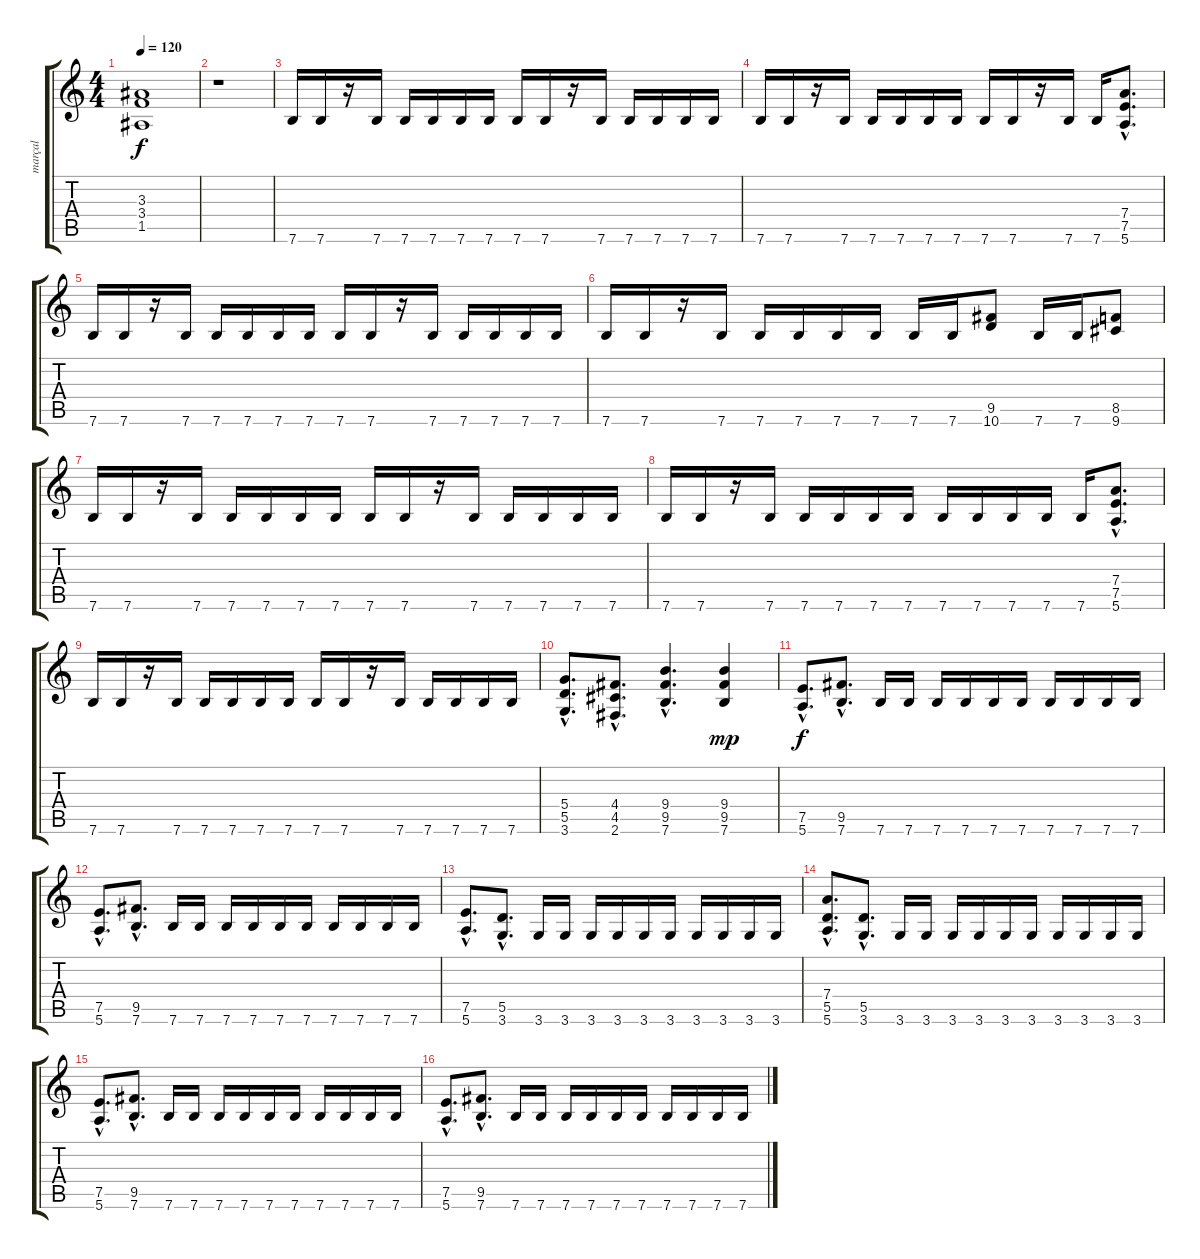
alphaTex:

\track ("marçal" "marçal") {instrument distortionguitar}
\staff {score tabs}
\tuning (E4 B3 G3 D3 A2 E2) {hide}
\ts (4 4)
\tempo 120
\clef g2
\ks c
(3.3 3.4 1.5).1{dy f} |
r.1 |
7.6.16 7.6.16 r.16 7.6.16 7.6.16 7.6.16 7.6.16 7.6.16 7.6.16 7.6.16 r.16 7.6.16 7.6.16 7.6.16 7.6.16 7.6.16 |
7.6.16 7.6.16 r.16 7.6.16 7.6.16 7.6.16 7.6.16 7.6.16 7.6.16 7.6.16 r.16 7.6.16 7.6.16 (7.4{hac} 7.5{hac} 5.6{hac}).8{d} |
7.6.16 7.6.16 r.16 7.6.16 7.6.16 7.6.16 7.6.16 7.6.16 7.6.16 7.6.16 r.16 7.6.16 7.6.16 7.6.16 7.6.16 7.6.16 |
7.6.16 7.6.16 r.16 7.6.16 7.6.16 7.6.16 7.6.16 7.6.16 7.6.16 7.6.16 (9.5 10.6).8 7.6.16 7.6.16 (8.5 9.6).8 |
7.6.16 7.6.16 r.16 7.6.16 7.6.16 7.6.16 7.6.16 7.6.16 7.6.16 7.6.16 r.16 7.6.16 7.6.16 7.6.16 7.6.16 7.6.16 |
7.6.16 7.6.16 r.16 7.6.16 7.6.16 7.6.16 7.6.16 7.6.16 7.6.16 7.6.16 7.6.16 7.6.16 7.6.16 (7.4{hac} 7.5{hac} 5.6{hac}).8{d} |
7.6.16 7.6.16 r.16 7.6.16 7.6.16 7.6.16 7.6.16 7.6.16 7.6.16 7.6.16 r.16 7.6.16 7.6.16 7.6.16 7.6.16 7.6.16 |
(5.4{hac} 5.5{hac} 3.6{hac}).8{d} (4.4{hac} 4.5{hac} 2.6{hac}).8{d} (9.4{hac} 9.5{hac} 7.6{hac}).4{d} (9.4 9.5 7.6).4{dy mp} |
(7.5{hac} 5.6{hac}).8{d dy f} (9.5{hac} 7.6{hac}).8{d} 7.6.16 7.6.16 7.6.16 7.6.16 7.6.16 7.6.16 7.6.16 7.6.16 7.6.16 7.6.16 |
(7.5{hac} 5.6{hac}).8{d} (9.5{hac} 7.6{hac}).8{d} 7.6.16 7.6.16 7.6.16 7.6.16 7.6.16 7.6.16 7.6.16 7.6.16 7.6.16 7.6.16 |
(7.5{hac} 5.6{hac}).8{d} (5.5{hac} 3.6{hac}).8{d} 3.6.16 3.6.16 3.6.16 3.6.16 3.6.16 3.6.16 3.6.16 3.6.16 3.6.16 3.6.16 |
(7.4{hac} 5.5{hac} 5.6{hac}).8{d} (5.5{hac} 3.6{hac}).8{d} 3.6.16 3.6.16 3.6.16 3.6.16 3.6.16 3.6.16 3.6.16 3.6.16 3.6.16 3.6.16 |
(7.5{hac} 5.6{hac}).8{d} (9.5{hac} 7.6{hac}).8{d} 7.6.16 7.6.16 7.6.16 7.6.16 7.6.16 7.6.16 7.6.16 7.6.16 7.6.16 7.6.16 |
(7.5{hac} 5.6{hac}).8{d} (9.5{hac} 7.6{hac}).8{d} 7.6.16 7.6.16 7.6.16 7.6.16 7.6.16 7.6.16 7.6.16 7.6.16 7.6.16 7.6.16
